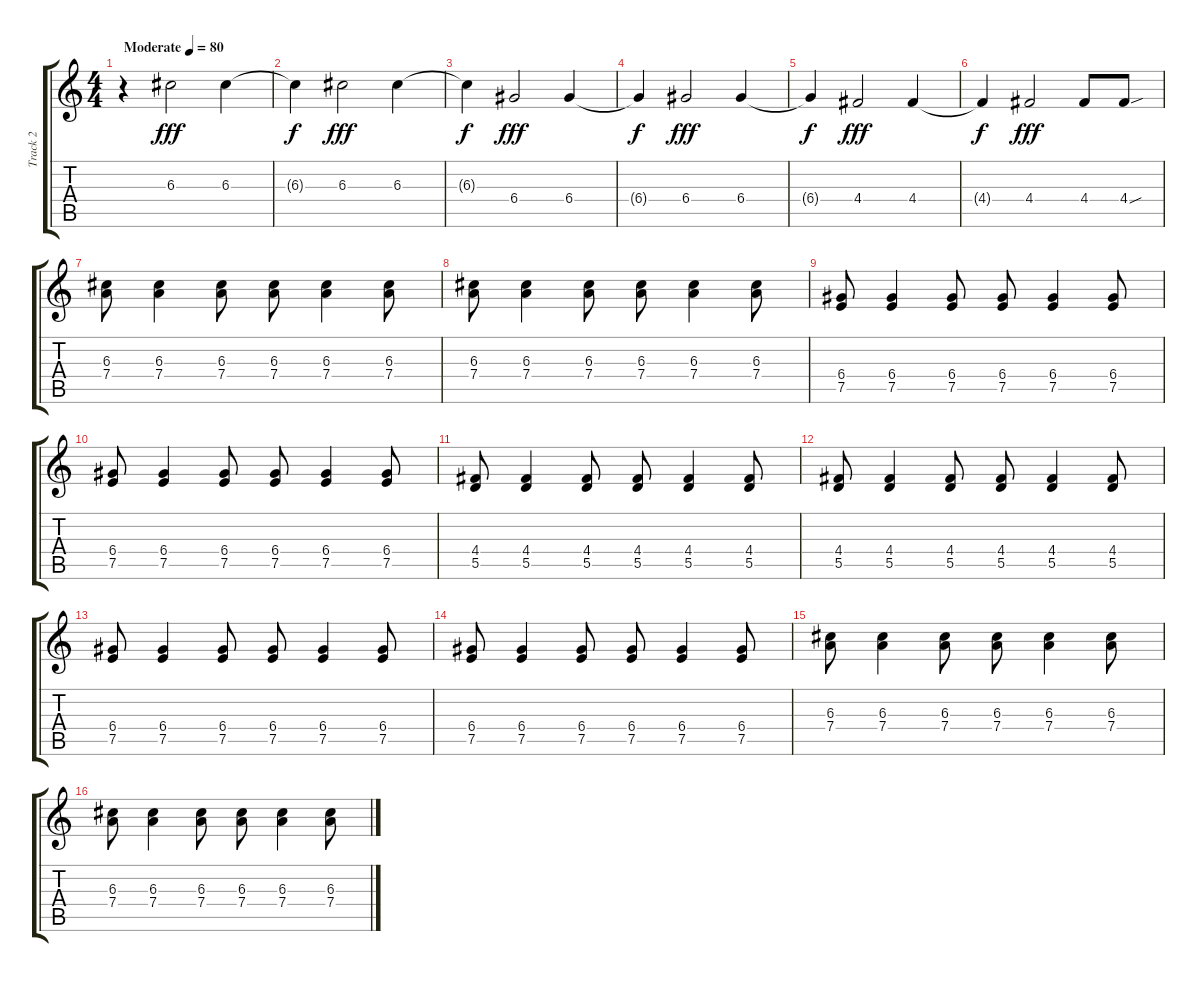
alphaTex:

\track ("Track 2" "Track 2") {instrument electricguitarclean}
\staff {score tabs}
\tuning (E4 B3 G3 D3 A2 E2) {hide}
\ts (4 4)
\tempo (80 "Moderate")
\clef g2
\ks c
r.4{dy fff instrument electricguitarclean} 6.3.2 6.3.4 |
6.3{t}.4{dy f} 6.3.2{dy fff} 6.3.4 |
6.3{t}.4{dy f} 6.4.2{dy fff} 6.4.4 |
6.4{t}.4{dy f} 6.4.2{dy fff} 6.4.4 |
6.4{t}.4{dy f} 4.4.2{dy fff} 4.4.4 |
4.4{t}.4{dy f} 4.4.2{dy fff} 4.4.8 4.4{sou}.8 |
(6.3 7.4).8 (6.3 7.4).4 (6.3 7.4).8 (6.3 7.4).8 (6.3 7.4).4 (6.3 7.4).8 |
(6.3 7.4).8 (6.3 7.4).4 (6.3 7.4).8 (6.3 7.4).8 (6.3 7.4).4 (6.3 7.4).8 |
(6.4 7.5).8 (6.4 7.5).4 (6.4 7.5).8 (6.4 7.5).8 (6.4 7.5).4 (6.4 7.5).8 |
(6.4 7.5).8 (6.4 7.5).4 (6.4 7.5).8 (6.4 7.5).8 (6.4 7.5).4 (6.4 7.5).8 |
(4.4 5.5).8 (4.4 5.5).4 (4.4 5.5).8 (4.4 5.5).8 (4.4 5.5).4 (4.4 5.5).8 |
(4.4 5.5).8 (4.4 5.5).4 (4.4 5.5).8 (4.4 5.5).8 (4.4 5.5).4 (4.4 5.5).8 |
(6.4 7.5).8 (6.4 7.5).4 (6.4 7.5).8 (6.4 7.5).8 (6.4 7.5).4 (6.4 7.5).8 |
(6.4 7.5).8 (6.4 7.5).4 (6.4 7.5).8 (6.4 7.5).8 (6.4 7.5).4 (6.4 7.5).8 |
(6.3 7.4).8 (6.3 7.4).4 (6.3 7.4).8 (6.3 7.4).8 (6.3 7.4).4 (6.3 7.4).8 |
(6.3 7.4).8 (6.3 7.4).4 (6.3 7.4).8 (6.3 7.4).8 (6.3 7.4).4 (6.3 7.4).8
